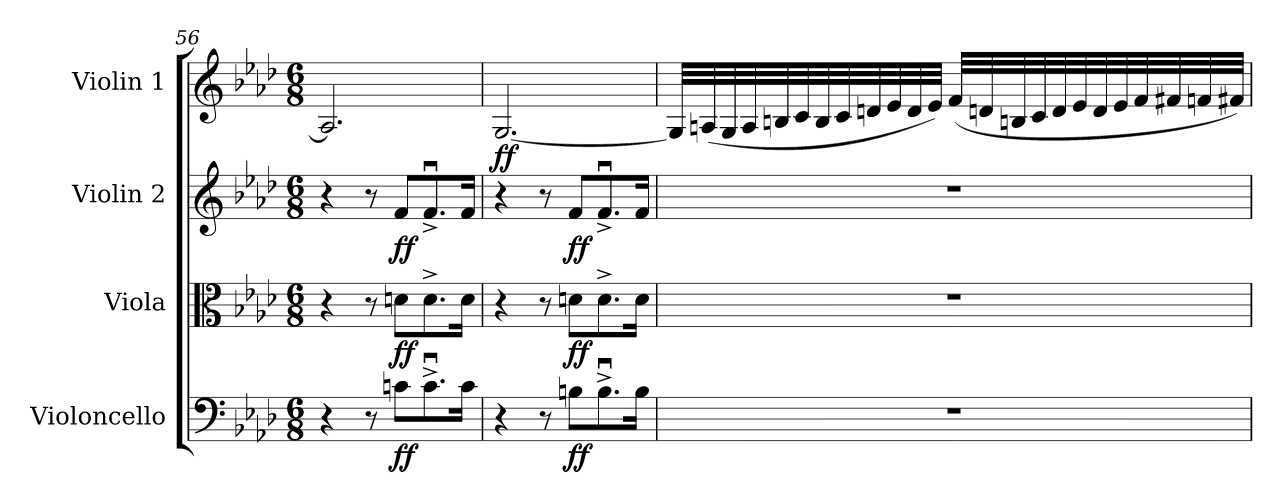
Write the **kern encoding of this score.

**kern	**dynam	**kern	**dynam	**kern	**dynam	**kern	**dynam
*part4	*part4	*part3	*part3	*part2	*part2	*part1	*part1
*staff4	*staff4	*staff3	*staff3	*staff2	*staff2	*staff1	*staff1
*I"Violoncello	*	*I"Viola	*	*I"Violin 2	*	*I"Violin 1	*
*I'Vc	*	*I'Vla	*	*I'Vln	*	*I'Vln	*
*clefF4	*	*clefC3	*	*clefG2	*	*clefG2	*
*k[b-e-a-d-]	*	*k[b-e-a-d-]	*	*k[b-e-a-d-]	*	*k[b-e-a-d-]	*
*M6/8	*	*M6/8	*	*M6/8	*	*M6/8	*
=56	=56	=56	=56	=56	=56	=56	=56
4r	.	4r	.	4r	.	2.A-/]	.
8r	.	8r	.	8r	.	.	.
!	!LO:DY:b	!	!LO:DY:b	!	!LO:DY:b	!	!
8cn\L	ff	8dn\L	ff	8f/L	ff	.	.
8.cu^\	.	8.d^\	.	8.fu^/	.	.	.
16c\Jk	.	16d\Jk	.	16f/Jk	.	.	.
=57	=57	=57	=57	=57	=57	=57	=57
!	!	!	!	!	!	!	!LO:DY:b
4r	.	4r	.	4r	.	[2.G/	ff
8r	.	8r	.	8r	.	.	.
!	!LO:DY:b	!	!LO:DY:b	!	!LO:DY:b	!	!
8Bn\L	ff	8dn\L	ff	8f/L	ff	.	.
8.Bu^\	.	8.d^\	.	8.fu^/	.	.	.
16B\Jk	.	16d\Jk	.	16f/Jk	.	.	.
!!LO:LB:g=z
=58	=58	=58	=58	=58	=58	=58	=58
2.r	.	2.r	.	2.r	.	32G/LLL]	.
.	.	.	.	.	.	(32An/	.
.	.	.	.	.	.	32G/	.
.	.	.	.	.	.	32A/	.
.	.	.	.	.	.	32Bn/	.
.	.	.	.	.	.	32c/	.
.	.	.	.	.	.	32B/	.
.	.	.	.	.	.	32c/	.
.	.	.	.	.	.	32dn/	.
.	.	.	.	.	.	32e-/	.
.	.	.	.	.	.	32d/	.
.	.	.	.	.	.	32e-/JJJ)	.
.	.	.	.	.	.	(32f/LLL	.
.	.	.	.	.	.	32dn/	.
.	.	.	.	.	.	32Bn/	.
.	.	.	.	.	.	32c/	.
.	.	.	.	.	.	32d/	.
.	.	.	.	.	.	32e-/	.
.	.	.	.	.	.	32d/	.
.	.	.	.	.	.	32e-/	.
.	.	.	.	.	.	32f/	.
.	.	.	.	.	.	32f#X/	.
.	.	.	.	.	.	32fn/	.
.	.	.	.	.	.	32f#X/JJJ)	.
=	=	=	=	=	=	=	=
*-	*-	*-	*-	*-	*-	*-	*-
